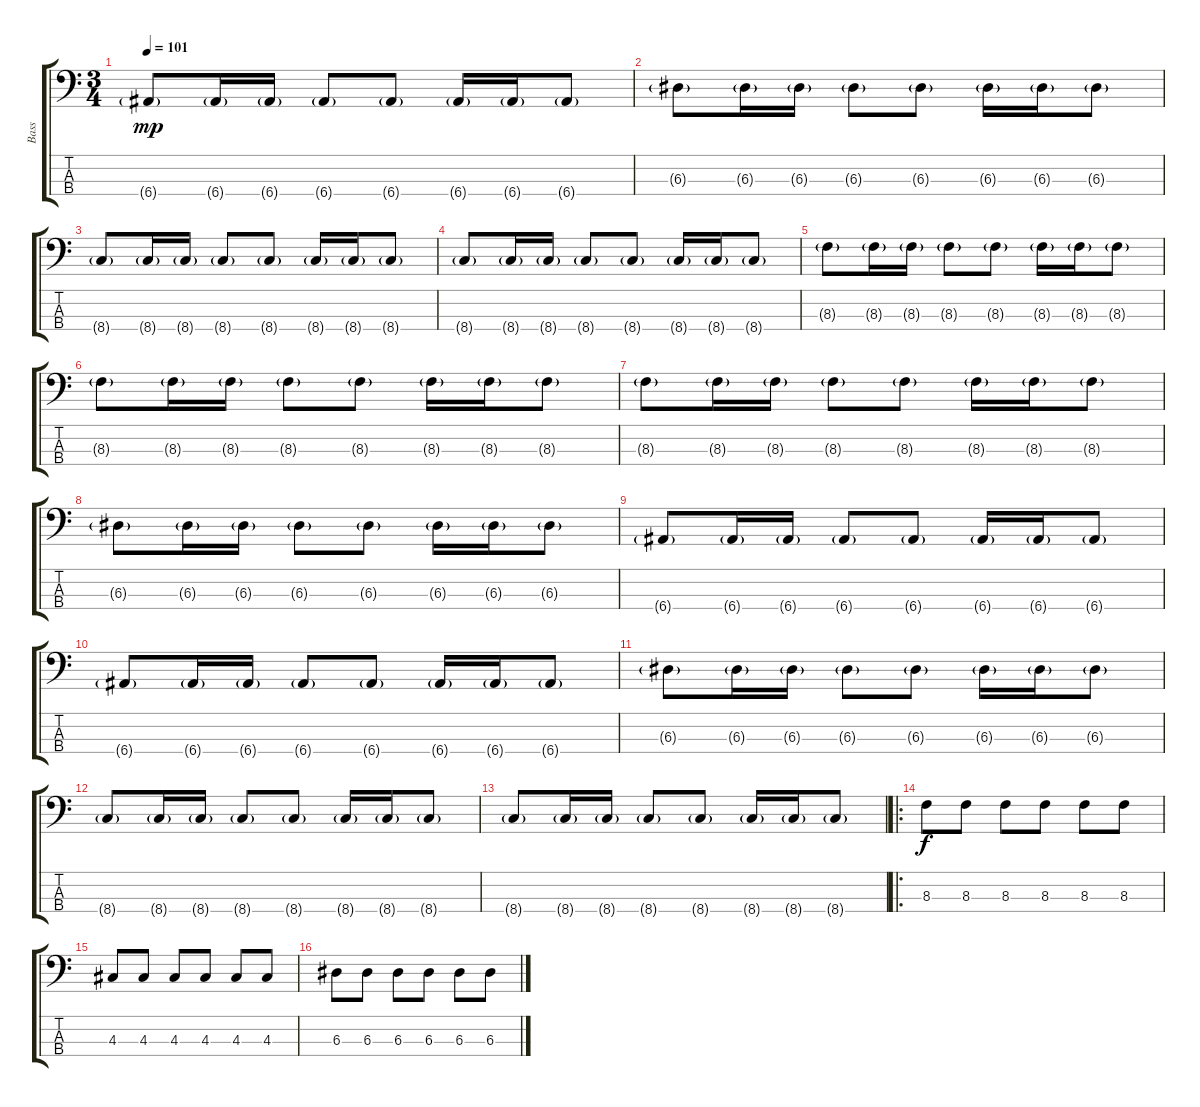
\track ("Bass" "Bass") {instrument electricbassfinger}
\staff {score tabs}
\tuning (G2 D2 A1 E1) {hide}
\ts (3 4)
\tempo 101
\clef f4
\ks c
6.4{g}.8{dy mp} 6.4{g}.16 6.4{g}.16 6.4{g}.8 6.4{g}.8 6.4{g}.16 6.4{g}.16 6.4{g}.8 |
6.3{g}.8 6.3{g}.16 6.3{g}.16 6.3{g}.8 6.3{g}.8 6.3{g}.16 6.3{g}.16 6.3{g}.8 |
8.4{g}.8 8.4{g}.16 8.4{g}.16 8.4{g}.8 8.4{g}.8 8.4{g}.16 8.4{g}.16 8.4{g}.8 |
8.4{g}.8 8.4{g}.16 8.4{g}.16 8.4{g}.8 8.4{g}.8 8.4{g}.16 8.4{g}.16 8.4{g}.8 |
8.3{g}.8 8.3{g}.16 8.3{g}.16 8.3{g}.8 8.3{g}.8 8.3{g}.16 8.3{g}.16 8.3{g}.8 |
8.3{g}.8 8.3{g}.16 8.3{g}.16 8.3{g}.8 8.3{g}.8 8.3{g}.16 8.3{g}.16 8.3{g}.8 |
8.3{g}.8 8.3{g}.16 8.3{g}.16 8.3{g}.8 8.3{g}.8 8.3{g}.16 8.3{g}.16 8.3{g}.8 |
6.3{g}.8 6.3{g}.16 6.3{g}.16 6.3{g}.8 6.3{g}.8 6.3{g}.16 6.3{g}.16 6.3{g}.8 |
6.4{g}.8 6.4{g}.16 6.4{g}.16 6.4{g}.8 6.4{g}.8 6.4{g}.16 6.4{g}.16 6.4{g}.8 |
6.4{g}.8 6.4{g}.16 6.4{g}.16 6.4{g}.8 6.4{g}.8 6.4{g}.16 6.4{g}.16 6.4{g}.8 |
6.3{g}.8 6.3{g}.16 6.3{g}.16 6.3{g}.8 6.3{g}.8 6.3{g}.16 6.3{g}.16 6.3{g}.8 |
8.4{g}.8 8.4{g}.16 8.4{g}.16 8.4{g}.8 8.4{g}.8 8.4{g}.16 8.4{g}.16 8.4{g}.8 |
8.4{g}.8 8.4{g}.16 8.4{g}.16 8.4{g}.8 8.4{g}.8 8.4{g}.16 8.4{g}.16 8.4{g}.8 |
\ro
8.3.8{dy f} 8.3.8 8.3.8 8.3.8 8.3.8 8.3.8 |
4.3.8 4.3.8 4.3.8 4.3.8 4.3.8 4.3.8 |
6.3.8 6.3.8 6.3.8 6.3.8 6.3.8 6.3.8
